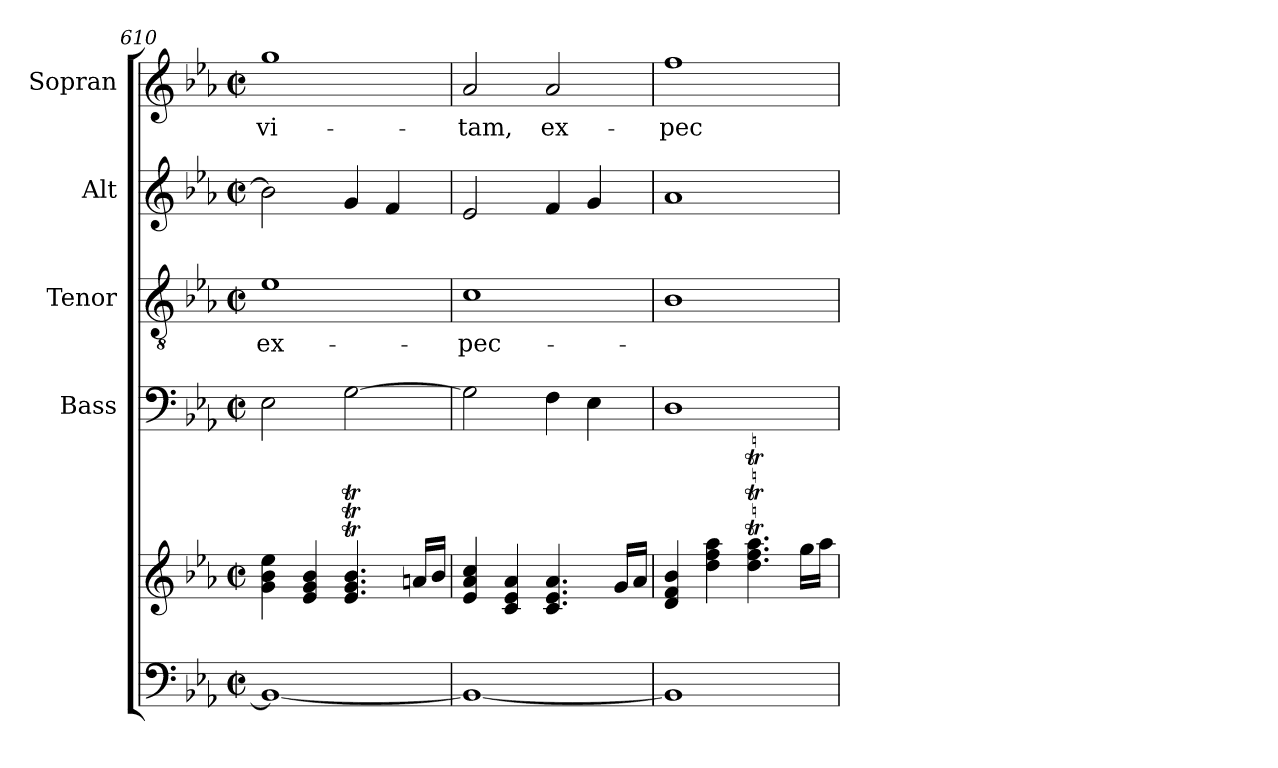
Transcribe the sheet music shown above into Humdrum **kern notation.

**kern	**kern	**kern	**kern	**text	**kern	**kern	**text
*part5	*part5	*part4	*part3	*part3	*part2	*part1	*part1
*staff6	*staff5	*staff4	*staff3	*staff3	*staff2	*staff1	*staff1
*	*	*I"Bass	*I"Tenor	*	*I"Alt	*I"Sopran	*
*	*	*I'B.	*I'T.	*	*I'A.	*I'S.	*
*clefF4	*clefG2	*clefF4	*clefGv2	*	*clefG2	*clefG2	*
*k[b-e-a-]	*k[b-e-a-]	*k[b-e-a-]	*k[b-e-a-]	*	*k[b-e-a-]	*k[b-e-a-]	*
*E-:	*E-:	*E-:	*E-:	*	*E-:	*E-:	*
*M2/2	*M2/2	*M2/2	*M2/2	*	*M2/2	*M2/2	*
*met(c|)	*met(c|)	*met(c|)	*met(c|)	*	*met(c|)	*met(c|)	*
=610	=610	=610	=610	=610	=610	=610	=610
!	!	!	!	!LO:LY:b	!	!	!LO:LY:b
1BB-_	4g\ 4b-\ 4ee-\	2E-\	1e-	ex-	2b-\]	1gg	vi-
.	4e-/ 4g/ 4b-/	.	.	.	.	.	.
.	4.e-/T 4.g/T 4.b-/T	[2G\	.	.	4g/	.	.
.	.	.	.	.	4f/	.	.
.	16an/LL	.	.	.	.	.	.
.	16b-/JJ	.	.	.	.	.	.
=611	=611	=611	=611	=611	=611	=611	=611
!	!	!	!	!LO:LY:b	!	!	!LO:LY:b
1BB-_	4e-/ 4a-/ 4cc/	2G\]	1c	-pec-	2e-/	2a-/	-tam,
.	4c/ 4e-/ 4a-/	.	.	.	.	.	.
!	!	!	!	!	!	!	!LO:LY:b
.	4.c/ 4.e-/ 4.a-/	4F\	.	.	4f/	2a-/	ex-
.	.	4E-\	.	.	4g/	.	.
.	16g/LL	.	.	.	.	.	.
.	16a-/JJ	.	.	.	.	.	.
!!LO:LB:g=z
=612	=612	=612	=612	=612	=612	=612	=612
!	!	!	!	!	!	!	!LO:LY:b
1BB-]	4d/ 4f/ 4b-/	1D	1B-	.	1a-	1ff	-pec-
.	4dd\ 4ff\ 4aa-\	.	.	.	.	.	.
.	4.dd\T 4.ff\T 4.aa-\T	.	.	.	.	.	.
.	16gg\LL	.	.	.	.	.	.
.	16aa-\JJ	.	.	.	.	.	.
=	=	=	=	=	=	=	=
*-	*-	*-	*-	*-	*-	*-	*-
